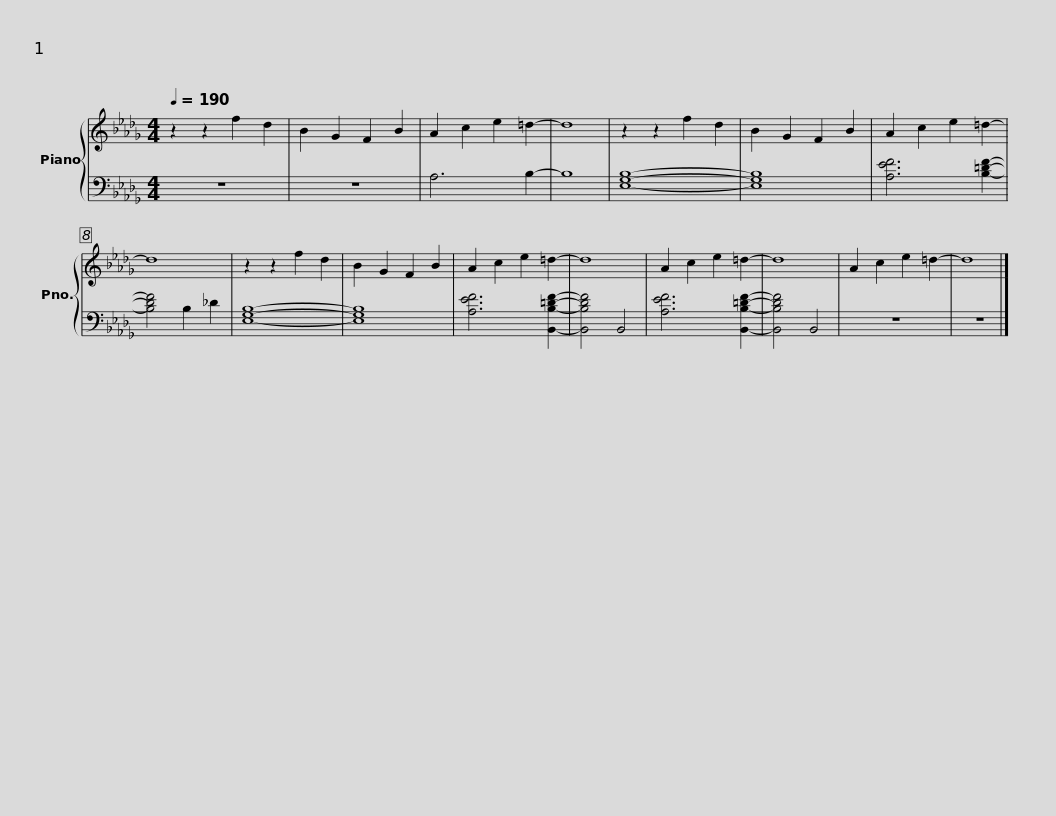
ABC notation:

X:1
%%score { 1 | 2 }
L:1/8
Q:1/4=190
M:4/4
I:linebreak $
K:Db
V:1 treble
V:2 bass
V:1
 z2 z2 f2 d2 | B2 G2 F2 B2 | A2 c2 e2 =d2- | d8 | z2 z2 f2 d2 | %5
 B2 G2 F2 B2 | A2 c2 e2 =d2- | d8 | z2 z2 f2 d2 |$ B2 G2 F2 B2 | %10
 A2 c2 e2 =d2- | d8 | A2 c2 e2 =d2- | d8 | A2 c2 e2 =d2- | %15
 d8 |] %16
V:2
 z8 | z8 | A,6 B,2- | B,8 | [E,G,B,]8- | %5
 [E,G,B,]8 | [A,EF]6 [B,=DF]2- | [B,DF]4 B,2 _D2 | [E,G,B,]8- |$ [E,G,B,]8 | %10
 [A,EF]6 [B,,B,=DF]2- | [B,,B,DF]4 B,,4 | [A,EF]6 [B,,B,=DF]2- | [B,,B,DF]4 B,,4 | z8 | %15
 z8 |] %16
